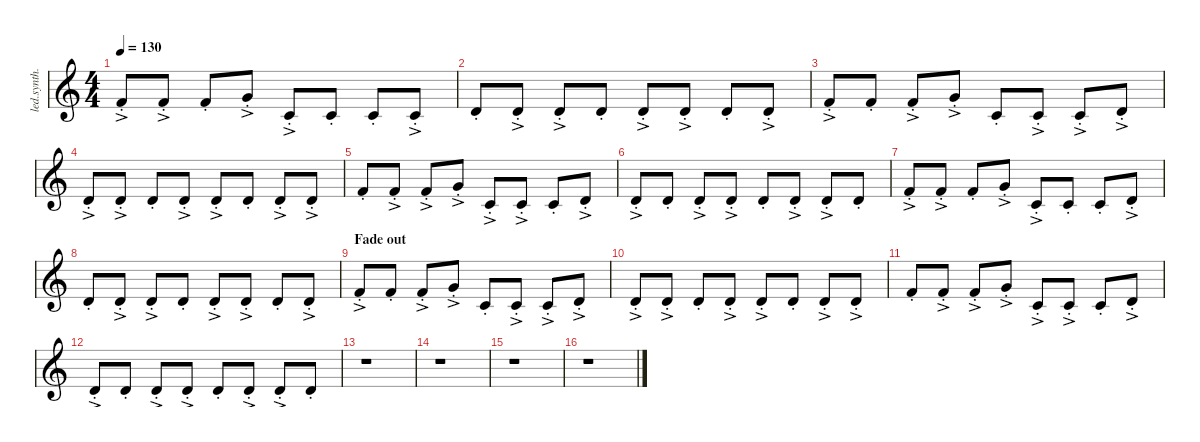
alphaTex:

\defaultSystemsLayout 4
\hideDynamics
\bracketExtendMode nobrackets
\otherSystemsTrackNameOrientation horizontal
\track ("Synth 1-RH" "led.synth.") {defaultSystemsLayout 4 instrument lead8bassandlead}
\staff {score}
\tuning (E4 B3 G3 D3 A2 E2 B1)
\ts (4 4)
\tempo 130
\clef g2
\ks c
1.1{ac st}.8{dy f beam Up} 1.1{ac st}.8{beam Up} 1.1{st}.8{beam Up} 3.1{ac st}.8{beam Up} 1.2{ac st}.8{beam Up} 1.2{st}.8{beam Up} 1.2{st}.8{beam Up} 1.2{ac st}.8{beam Up} |
3.2{st}.8{beam Up} 3.2{ac st}.8{beam Up} 3.2{ac st}.8{beam Up} 3.2{st}.8{beam Up} 3.2{ac st}.8{beam Up} 3.2{ac st}.8{beam Up} 3.2{st}.8{beam Up} 3.2{ac st}.8{beam Up} |
1.1{ac st}.8{beam Up} 1.1{st}.8{beam Up} 1.1{ac st}.8{beam Up} 3.1{ac st}.8{beam Up} 1.2{st}.8{beam Up} 1.2{ac st}.8{beam Up} 1.2{ac st}.8{beam Up} 3.2{ac st}.8{beam Up} |
3.2{ac st}.8{beam Up} 3.2{ac st}.8{beam Up} 3.2{st}.8{beam Up} 3.2{ac st}.8{beam Up} 3.2{ac st}.8{beam Up} 3.2{st}.8{beam Up} 3.2{ac st}.8{beam Up} 3.2{ac st}.8{beam Up} |
1.1{st}.8{beam Up} 1.1{ac st}.8{beam Up} 1.1{ac st}.8{beam Up} 3.1{ac st}.8{beam Up} 1.2{ac st}.8{beam Up} 1.2{ac st}.8{beam Up} 1.2{st}.8{beam Up} 3.2{ac st}.8{beam Up} |
3.2{ac st}.8{beam Up} 3.2{st}.8{beam Up} 3.2{ac st}.8{beam Up} 3.2{ac st}.8{beam Up} 3.2{st}.8{beam Up} 3.2{ac st}.8{beam Up} 3.2{ac st}.8{beam Up} 3.2{st}.8{beam Up} |
1.1{ac st}.8{beam Up} 1.1{ac st}.8{beam Up} 1.1{st}.8{beam Up} 3.1{ac st}.8{beam Up} 1.2{ac st}.8{beam Up} 1.2{st}.8{beam Up} 1.2{st}.8{beam Up} 3.2{ac st}.8{beam Up} |
3.2{st}.8{beam Up} 3.2{ac st}.8{beam Up} 3.2{ac st}.8{beam Up} 3.2{st}.8{beam Up} 3.2{ac st}.8{beam Up} 3.2{ac st}.8{beam Up} 3.2{st}.8{beam Up} 3.2{ac st}.8{beam Up} |
\section ("" "Fade out")
1.1{ac st}.8{beam Up} 1.1{st}.8{beam Up} 1.1{ac st}.8{beam Up} 3.1{ac st}.8{beam Up} 1.2{st}.8{beam Up} 1.2{ac st}.8{beam Up} 1.2{ac st}.8{beam Up} 3.2{ac st}.8{beam Up} |
3.2{ac st}.8{beam Up} 3.2{ac st}.8{beam Up} 3.2{st}.8{beam Up} 3.2{ac st}.8{beam Up} 3.2{ac st}.8{beam Up} 3.2{st}.8{beam Up} 3.2{ac st}.8{beam Up} 3.2{ac st}.8{beam Up} |
1.1{st}.8{beam Up} 1.1{ac st}.8{beam Up} 1.1{ac st}.8{beam Up} 3.1{ac st}.8{beam Up} 1.2{ac st}.8{beam Up} 1.2{ac st}.8{beam Up} 1.2{st}.8{beam Up} 3.2{ac st}.8{beam Up} |
3.2{ac st}.8{beam Up} 3.2{st}.8{beam Up} 3.2{ac st}.8{beam Up} 3.2{ac st}.8{beam Up} 3.2{st}.8{beam Up} 3.2{ac st}.8{beam Up} 3.2{ac st}.8{beam Up} 3.2{st}.8{beam Up} |
r.1{beam Down} |
r.1{beam Down} |
r.1{beam Down} |
r.1{beam Down}
